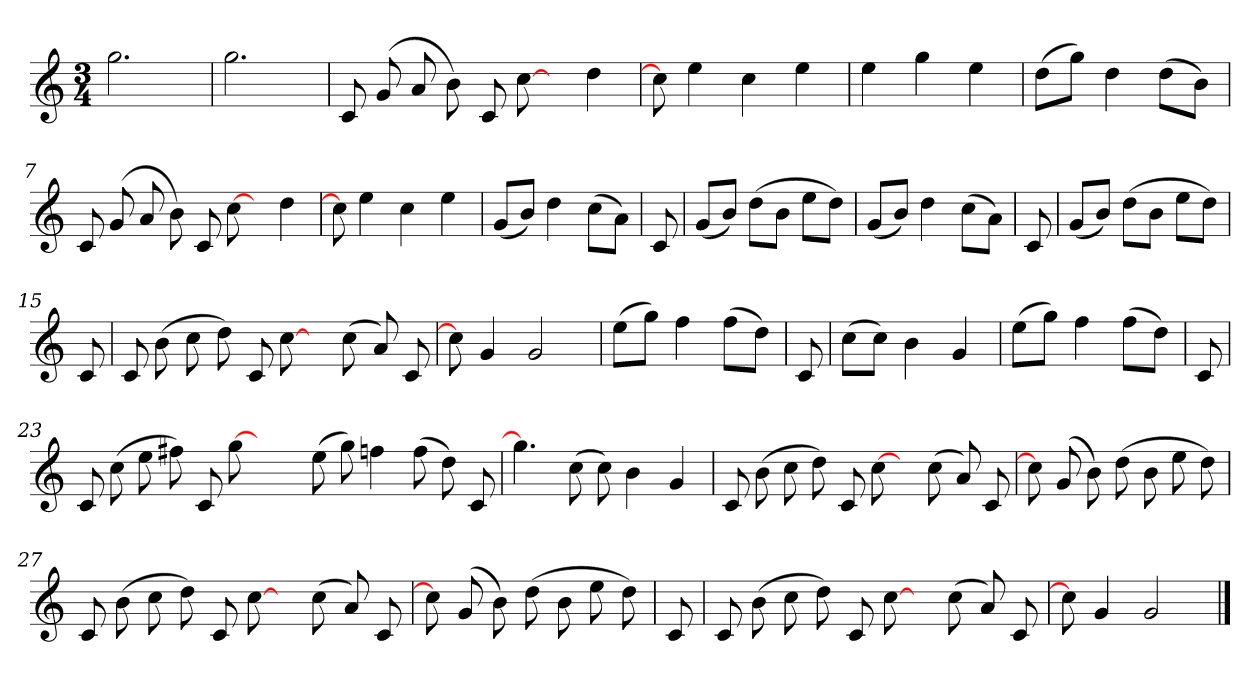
**kern
*part1
*staff1
*clefG2
*k[]
*C:
*M3/4
=
2.gg
=2
2.gg
=3y
8c
(8g
8a
8b)
8c
[8cc
8ryy
4dd
=4
8cc]
4ee
4cc
4ee
=5
4ee
4gg
4ee
=6
(8dd\L
8gg\J)
4dd
(8dd\L
8b\J)
=7y
8c
(8g
8a
8b)
8c
[8cc
8ryy
4dd
=8
8cc]
4ee
4cc
4ee
=9
(8g/L
8b/J)
4dd
(8cc\L
8a\J)
=10y
8c
=11
(8g/L
8b/J)
(8dd\L
8b\J
8ee\L
8dd\J)
=12y
(8g/L
8b/J)
4dd
(8cc\L
8a\J)
=13y
8c
=14
(8g/L
8b/J)
(8dd\L
8b\J
8ee\L
8dd\J)
=15y
8c
=16
8c
(8b
8cc
8dd)
8c
[8cc
8ryy
(8cc
8a)
8c
=17
8cc]
4g
2g
=18y
(8ee\L
8gg\J)
4ff
(8ff\L
8dd\J)
=19y
8c
=20
(8cc\L
8cc\J)
4b
4g
=21
(8ee\L
8gg\J)
4ff
(8ff\L
8dd\J)
=22y
8c
=23
8c
(8cc
8ee
8ff#X)
8c
[8gg
4.ryy
(8ee
8gg)
4ffn
(8ff
8dd)
8c
=24
4.gg]
(8cc
8cc)
4b
4g
=25
8c
(8b
8cc
8dd)
8c
[8cc
8ryy
(8cc
8a)
8c
=26
8cc]
(8g
8b)
(8dd
8b
8ee
8dd)
=27y
8c
(8b
8cc
8dd)
8c
[8cc
8ryy
(8cc
8a)
8c
=28
8cc]
(8g
8b)
(8dd
8b
8ee
8dd)
=29y
8c
=30
8c
(8b
8cc
8dd)
8c
[8cc
8ryy
(8cc
8a)
8c
=31
8cc]
4g
2g
==
*-
